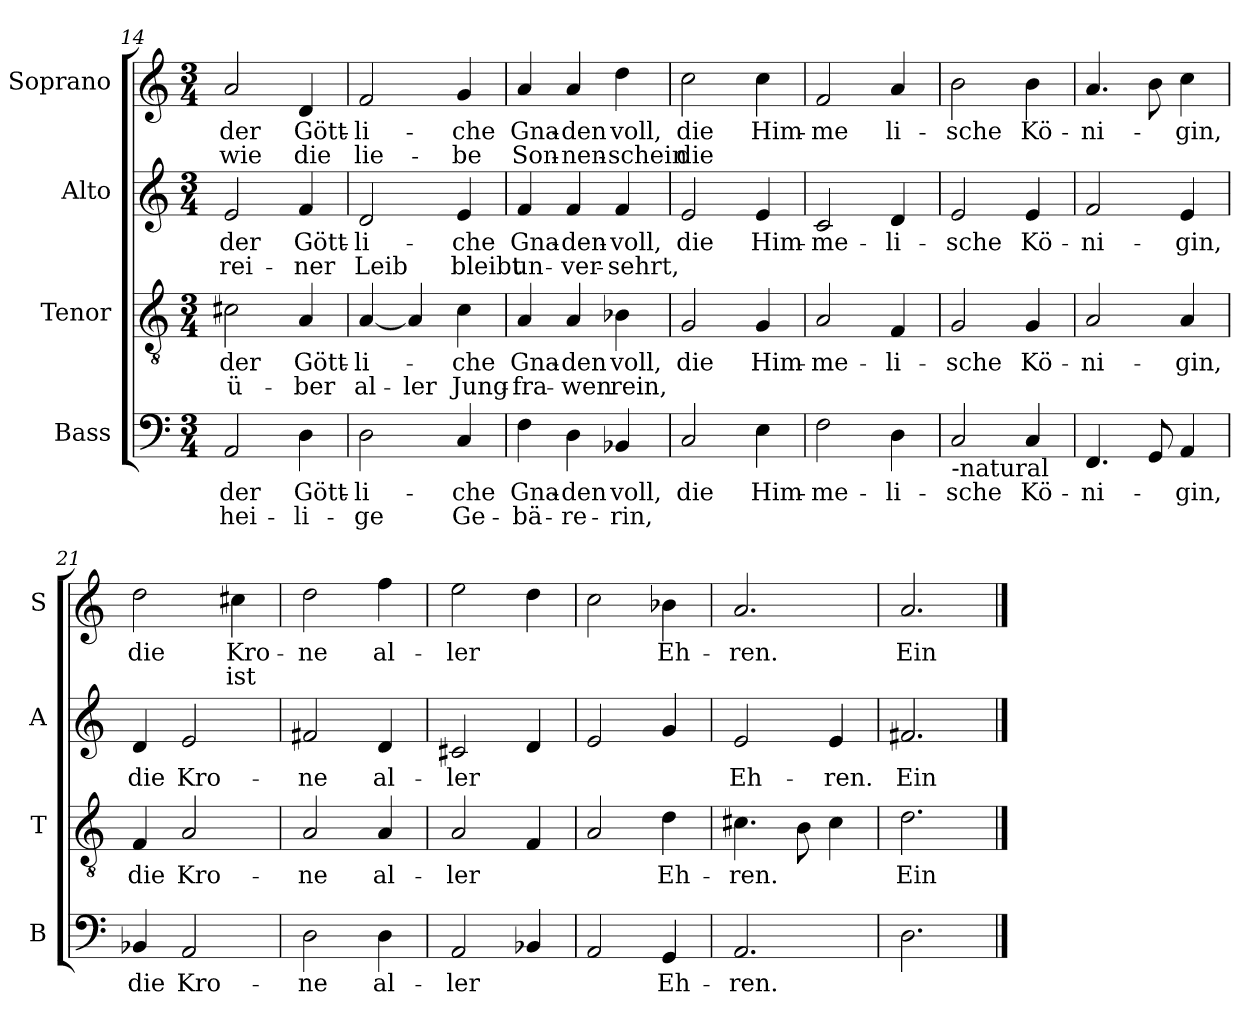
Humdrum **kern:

**kern	**text	**text	**kern	**text	**text	**kern	**text	**text	**kern	**text	**text
*part4	*part4	*part4	*part3	*part3	*part3	*part2	*part2	*part2	*part1	*part1	*part1
*staff4	*staff4	*staff4	*staff3	*staff3	*staff3	*staff2	*staff2	*staff2	*staff1	*staff1	*staff1
*I"Bass	*	*	*I"Tenor	*	*	*I"Alto	*	*	*I"Soprano	*	*
*I'B	*	*	*I'T	*	*	*I'A	*	*	*I'S	*	*
*clefF4	*	*	*clefGv2	*	*	*clefG2	*	*	*clefG2	*	*
*k[]	*	*	*k[]	*	*	*k[]	*	*	*k[]	*	*
*C:	*	*	*C:	*	*	*C:	*	*	*C:	*	*
*M3/4	*	*	*M3/4	*	*	*M3/4	*	*	*M3/4	*	*
=14	=14	=14	=14	=14	=14	=14	=14	=14	=14	=14	=14
!	!LO:LY:b	!LO:LY:b	!	!LO:LY:b	!LO:LY:b	!	!LO:LY:b	!LO:LY:b	!	!LO:LY:b	!LO:LY:b
2AA/	der	hei-	2c#X\	der	ü-	2e/	der	rei-	2a/	der	wie
!	!LO:LY:b	!LO:LY:b	!	!LO:LY:b	!LO:LY:b	!	!LO:LY:b	!LO:LY:b	!	!LO:LY:b	!LO:LY:b
4D\	Gött-	-li-	4A/	Gött-	-ber	4f/	Gött-	-ner	4d/	Gött-	die
=15	=15	=15	=15	=15	=15	=15	=15	=15	=15	=15	=15
!	!LO:LY:b	!LO:LY:b	!	!LO:LY:b	!LO:LY:b	!	!LO:LY:b	!LO:LY:b	!	!LO:LY:b	!LO:LY:b
2D\	-li-	-ge	[4A/	-li-	al-	2d/	-li-	Leib	2f/	-li-	lie-
!	!	!	!	!	!LO:LY:b	!	!	!	!	!	!
.	.	.	4A/]	.	-ler	.	.	.	.	.	.
!	!LO:LY:b	!LO:LY:b	!	!LO:LY:b	!LO:LY:b	!	!LO:LY:b	!LO:LY:b	!	!LO:LY:b	!LO:LY:b
4C/	-che	Ge-	4c\	-che	Jung-	4e/	-che	bleibt	4g/	-che	-be
=16	=16	=16	=16	=16	=16	=16	=16	=16	=16	=16	=16
!	!LO:LY:b	!LO:LY:b	!	!LO:LY:b	!LO:LY:b	!	!LO:LY:b	!LO:LY:b	!	!LO:LY:b	!LO:LY:b
4F\	Gna-	-bä-	4A/	Gna-	-fra-	4f/	Gna-	un-	4a/	Gna-	Son-
!	!LO:LY:b	!LO:LY:b	!	!LO:LY:b	!LO:LY:b	!	!LO:LY:b	!LO:LY:b	!	!LO:LY:b	!LO:LY:b
4D\	-den	-re-	4A/	-den	-wen	4f/	-den-	-ver-	4a/	-den	-nen-
!	!LO:LY:b	!LO:LY:b	!	!LO:LY:b	!LO:LY:b	!	!LO:LY:b	!LO:LY:b	!	!LO:LY:b	!LO:LY:b
4BB-X/	voll,	-rin,	4B-X\	voll,	rein,	4f/	-voll,	-sehrt,	4dd\	voll,	-schein
=17	=17	=17	=17	=17	=17	=17	=17	=17	=17	=17	=17
!	!LO:LY:b	!	!	!LO:LY:b	!	!	!LO:LY:b	!	!	!LO:LY:b	!LO:LY:b
2C/	die	.	2G/	die	.	2e/	die	.	2cc\	die	die
!	!LO:LY:b	!	!	!LO:LY:b	!	!	!LO:LY:b	!	!	!LO:LY:b	!
4E\	Him-	.	4G/	Him-	.	4e/	Him-	.	4cc\	Him-	.
!!LO:PB:g=z
=18	=18	=18	=18	=18	=18	=18	=18	=18	=18	=18	=18
!	!LO:LY:b	!	!	!LO:LY:b	!	!	!LO:LY:b	!	!	!LO:LY:b	!
2F\	-me-	.	2A/	-me-	.	2c/	-me-	.	2f/	-me	.
!	!LO:LY:b	!	!	!LO:LY:b	!	!	!LO:LY:b	!	!	!LO:LY:b	!
4D\	-li-	.	4F/	-li-	.	4d/	-li-	.	4a/	li-	.
=19	=19	=19	=19	=19	=19	=19	=19	=19	=19	=19	=19
!LO:TX:b:t=-natural	!	!	!	!	!	!	!	!	!	!	!
!	!LO:LY:b	!	!	!LO:LY:b	!	!	!LO:LY:b	!	!	!LO:LY:b	!
2C/	-sche	.	2G/	-sche	.	2e/	-sche	.	2b\	-sche	.
!	!LO:LY:b	!	!	!LO:LY:b	!	!	!LO:LY:b	!	!	!LO:LY:b	!
4C/	Kö-	.	4G/	Kö-	.	4e/	Kö-	.	4b\	Kö-	.
=20	=20	=20	=20	=20	=20	=20	=20	=20	=20	=20	=20
!	!LO:LY:b	!	!	!LO:LY:b	!	!	!LO:LY:b	!	!	!LO:LY:b	!
4.FF/	-ni-	.	2A/	-ni-	.	2f/	-ni-	.	4.a/	-ni-	.
8GG/	.	.	.	.	.	.	.	.	8b\	.	.
!	!LO:LY:b	!	!	!LO:LY:b	!	!	!LO:LY:b	!	!	!LO:LY:b	!
4AA/	-gin,	.	4A/	-gin,	.	4e/	-gin,	.	4cc\	-gin,	.
=21	=21	=21	=21	=21	=21	=21	=21	=21	=21	=21	=21
!	!LO:LY:b	!	!	!LO:LY:b	!	!	!LO:LY:b	!	!	!LO:LY:b	!
4BB-X/	die	.	4F/	die	.	4d/	die	.	2dd\	die	.
!	!LO:LY:b	!	!	!LO:LY:b	!	!	!LO:LY:b	!	!	!	!
2AA/	Kro-	.	2A/	Kro-	.	2e/	Kro-	.	.	.	.
!	!	!	!	!	!	!	!	!	!	!LO:LY:b	!LO:LY:b
.	.	.	.	.	.	.	.	.	4cc#X\	Kro-	ist
!!LO:LB:g=z
=22	=22	=22	=22	=22	=22	=22	=22	=22	=22	=22	=22
!	!LO:LY:b	!	!	!LO:LY:b	!	!	!LO:LY:b	!	!	!LO:LY:b	!
2D\	-ne	.	2A/	-ne	.	2f#X/	-ne	.	2dd\	-ne	.
!	!LO:LY:b	!	!	!LO:LY:b	!	!	!LO:LY:b	!	!	!LO:LY:b	!
4D\	al-	.	4A/	al-	.	4d/	al-	.	4ff\	al-	.
=23	=23	=23	=23	=23	=23	=23	=23	=23	=23	=23	=23
!	!LO:LY:b	!	!	!LO:LY:b	!	!	!LO:LY:b	!	!	!LO:LY:b	!
2AA/	-ler	.	2A/	-ler	.	2c#X/	-ler	.	2ee\	-ler	.
4BB-X/	.	.	4F/	.	.	4d/	.	.	4dd\	.	.
=24	=24	=24	=24	=24	=24	=24	=24	=24	=24	=24	=24
2AA/	.	.	2A/	.	.	2e/	.	.	2cc\	.	.
!	!LO:LY:b	!	!	!LO:LY:b	!	!	!	!	!	!LO:LY:b	!
4GG/	Eh-	.	4d\	Eh-	.	4g/	.	.	4b-X\	Eh-	.
=25	=25	=25	=25	=25	=25	=25	=25	=25	=25	=25	=25
!	!LO:LY:b	!	!	!LO:LY:b	!	!	!LO:LY:b	!	!	!LO:LY:b	!
2.AA/	-ren.	.	4.c#X\	-ren.	.	2e/	Eh-	.	2.a/	-ren.	.
.	.	.	8B\	.	.	.	.	.	.	.	.
!	!	!	!	!	!	!	!LO:LY:b	!	!	!	!
.	.	.	4c#\	.	.	4e/	-ren.	.	.	.	.
=26	=26	=26	=26	=26	=26	=26	=26	=26	=26	=26	=26
!	!	!	!	!LO:LY:b	!	!	!LO:LY:b	!	!	!LO:LY:b	!
2.D\	.	.	2.d\	Ein	.	2.f#X/	Ein	.	2.a/	Ein	.
==	==	==	==	==	==	==	==	==	==	==	==
*-	*-	*-	*-	*-	*-	*-	*-	*-	*-	*-	*-
